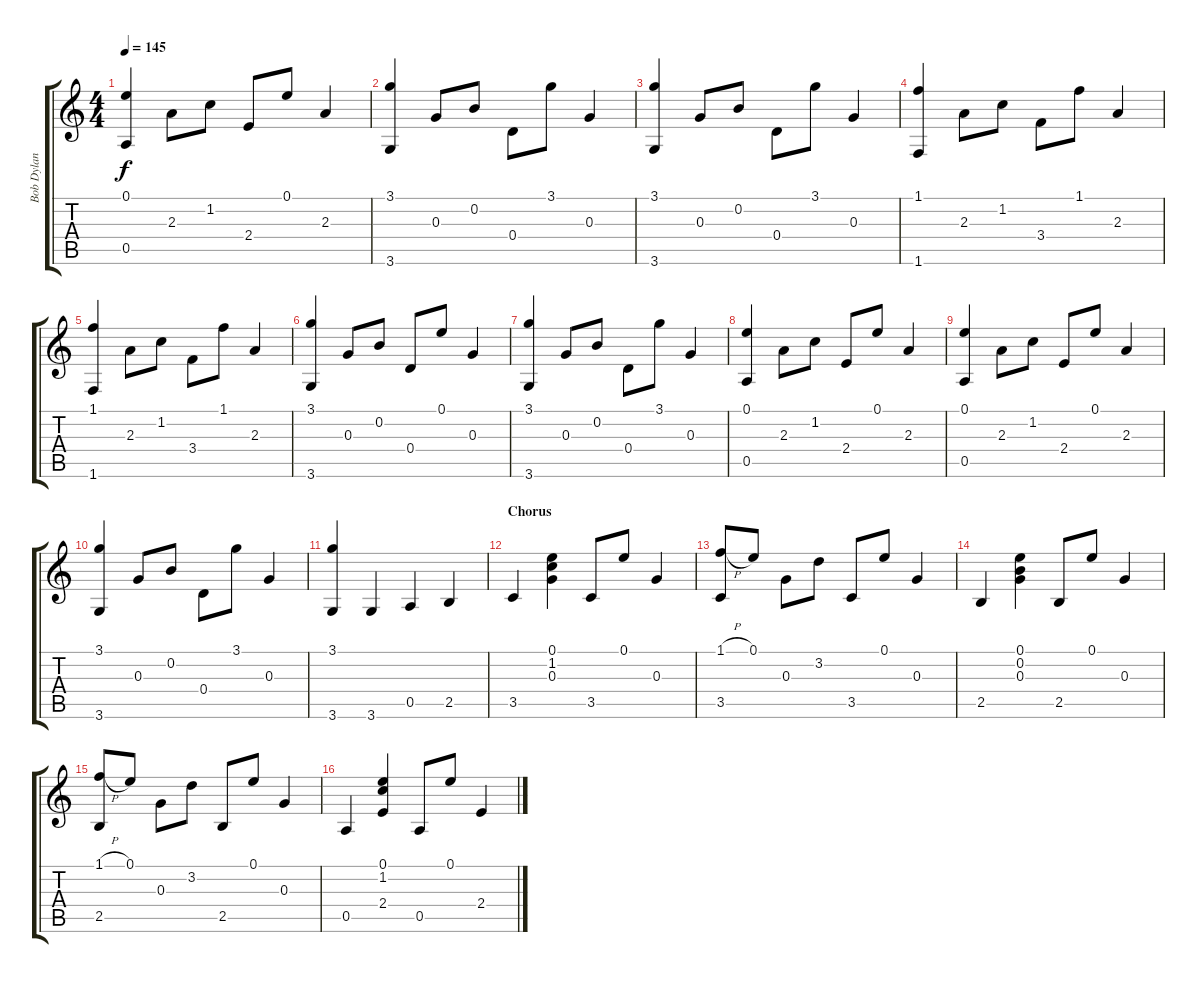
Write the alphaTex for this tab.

\track ("Bob Dylan Guitar" "Bob Dylan ") {instrument acousticguitarnylon}
\staff {score tabs}
\tuning (E4 B3 G3 D3 A2 E2) {hide}
\ts (4 4)
\tempo 145
\clef g2
\ks c
(0.1 0.5).4{dy f} 2.3.8 1.2.8 2.4.8 0.1.8 2.3.4 |
(3.1 3.6).4 0.3.8 0.2.8 0.4.8 3.1.8 0.3.4 |
(3.1 3.6).4 0.3.8 0.2.8 0.4.8 3.1.8 0.3.4 |
(1.1 1.6).4 2.3.8 1.2.8 3.4.8 1.1.8 2.3.4 |
(1.1 1.6).4 2.3.8 1.2.8 3.4.8 1.1.8 2.3.4 |
(3.1 3.6).4 0.3.8 0.2.8 0.4.8 0.1.8 0.3.4 |
(3.1 3.6).4 0.3.8 0.2.8 0.4.8 3.1.8 0.3.4 |
(0.1 0.5).4 2.3.8 1.2.8 2.4.8 0.1.8 2.3.4 |
(0.1 0.5).4 2.3.8 1.2.8 2.4.8 0.1.8 2.3.4 |
(3.1 3.6).4 0.3.8 0.2.8 0.4.8 3.1.8 0.3.4 |
(3.1 3.6).4 3.6.4 0.5.4 2.5.4 |
\section ("" "Chorus")
3.5.4 (0.1 1.2 0.3).4 3.5.8 0.1.8 0.3.4 |
(1.1{h} 3.5).8 0.1.8 0.3.8 3.2.8 3.5.8 0.1.8 0.3.4 |
2.5.4 (0.1 0.2 0.3).4 2.5.8 0.1.8 0.3.4 |
(1.1{h} 2.5).8 0.1.8 0.3.8 3.2.8 2.5.8 0.1.8 0.3.4 |
0.5.4 (0.1 1.2 2.4).4 0.5.8 0.1.8 2.4.4
